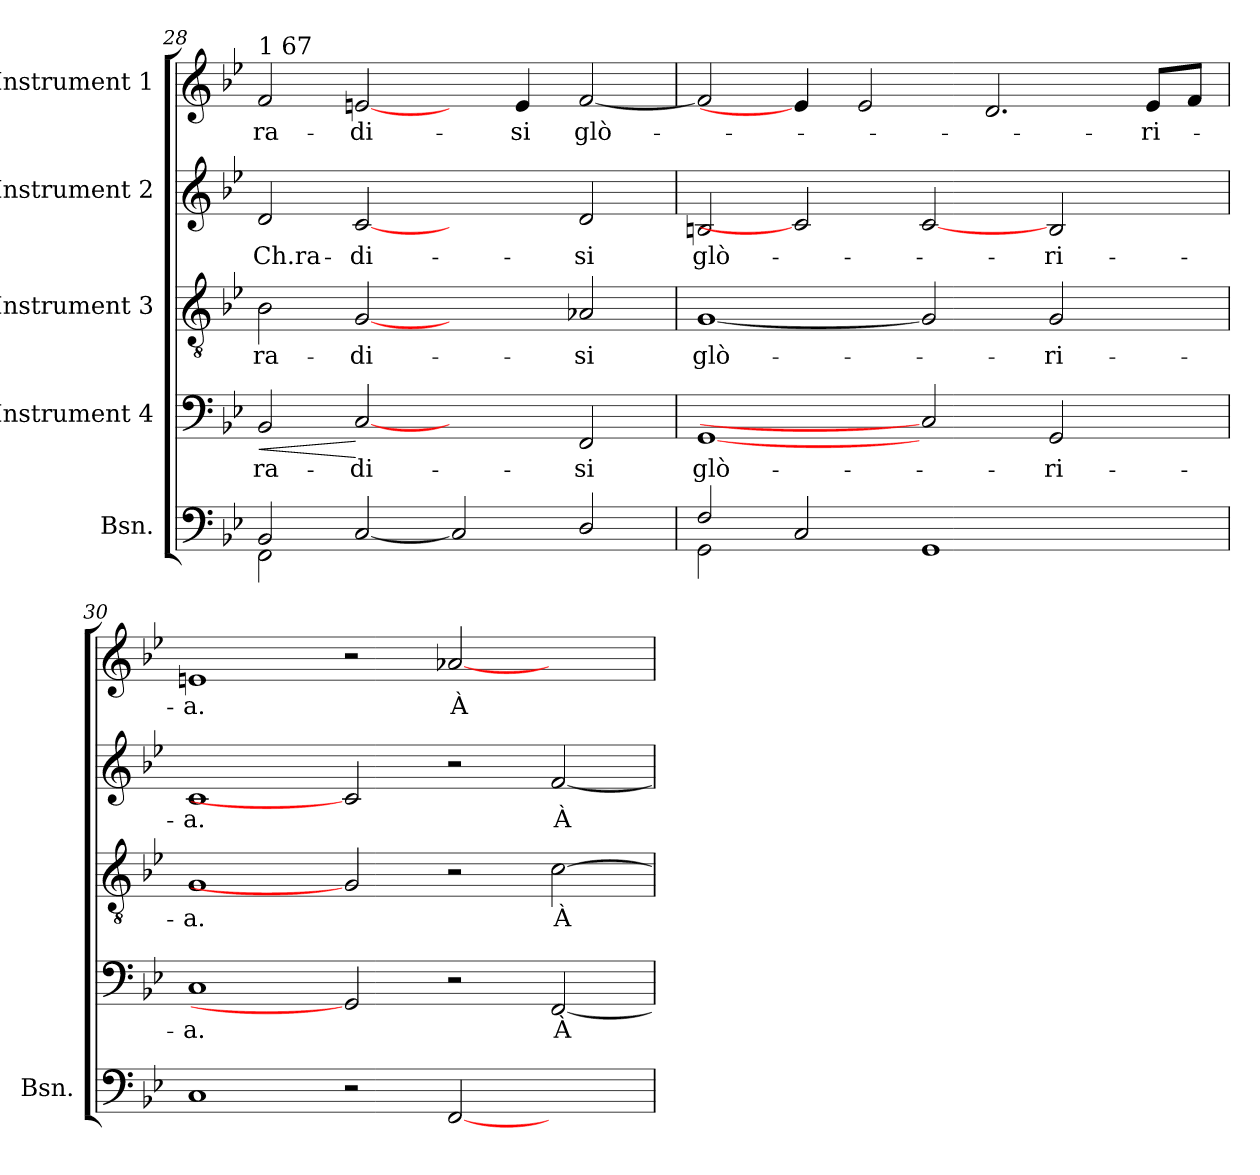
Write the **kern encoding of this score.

**kern	**kern	**text	**dynam	**kern	**text	**kern	**text	**kern	**text
*part5	*part4	*part4	*part4	*part3	*part3	*part2	*part2	*part1	*part1
*staff5	*staff4	*staff4	*staff4	*staff3	*staff3	*staff2	*staff2	*staff1	*staff1
*I"Bsn.	*I"Instrument 4	*	*	*I"Instrument 3	*	*I"Instrument 2	*	*I"Instrument 1	*
*I'Bsn.	*	*	*	*	*	*	*	*	*
!!LO:LB:g=z
*clefF4	*clefF4	*	*	*clefGv2	*	*clefG2	*	*clefG2	*
*k[b-e-]	*k[b-e-]	*	*	*k[b-e-]	*	*k[b-e-]	*	*k[b-e-]	*
*B-:	*B-:	*	*	*B-:	*	*B-:	*	*B-:	*
=28	=28	=28	=28	=28	=28	=28	=28	=28	=28
*^	*	*	*	*	*	*	*	*	*
!	!	!	!	!	!	!	!	!	!LO:TX:a:t=1 67	!
!	!	!	!LO:LY:b:cj	!LO:HP:b	!	!LO:LY:b:cj	!	!LO:LY:b:rj	!	!LO:LY:b:cj
2BB-/	2FF\	2BB-/	-ra-	<	2B-\	-ra-	2d/	-Ch.ra-	2f/	-ra-
!	!	!	!LO:LY:b:cj	!	!	!LO:LY:b:cj	!	!LO:LY:b:cj	!	!LO:LY:b:cj
[>2C/	1.ryy	[2C	-di-	[	[2G	-di-	[2c	-di-	[2en/	-di-
2C/]	.	2ryy	.	.	2ryy	.	2ryy	.	4ryy	.
!	!	!	!	!	!	!	!	!	!	!LO:LY:b:cj
.	.	.	.	.	.	.	.	.	4e/	-si
!	!	!	!LO:LY:b:cj	!	!	!LO:LY:b:cj	!	!LO:LY:b:cj	!	!LO:LY:b:cj
2D/	.	2FF/	-si	.	2A-X/	-si	2d/	-si	[<2f/	glò-
=29	=29	=29	=29	=29	=29	=29	=29	=29	=29	=29
!	!	!	!LO:LY:b:cj	!	!	!LO:LY:b:cj	!	!LO:LY:b:cj	!	!
2GG\	2F/	[1GG	glò-	.	[1G	glò-	2Bn/	glò-	2f/]	.
4ryy	2C/	.	.	.	.	.	2c]	.	4e/]	.
1.ryy	.	.	.	.	.	.	.	.	2e-/	.
.	1GG	2C]	.	.	2G]	.	[2c	.	.	.
.	.	.	.	.	.	.	.	.	2.d/	.
!	!	!	!LO:LY:b:cj	!	!	!LO:LY:b:cj	!	!LO:LY:b:cj	!	!
.	.	2GG/	-ri-	.	2G/	-ri-	2B/	-ri-	.	.
!	!	!	!	!	!	!	!	!	!	!LO:LY:b:cj
.	4ryy	4ryy	.	.	4ryy	.	4ryy	.	8e-/L	-ri-
.	.	.	.	.	.	.	.	.	8f/J	.
*v	*v	*	*	*	*	*	*	*	*	*
=30	=30	=30	=30	=30	=30	=30	=30	=30	=30
!	!	!LO:LY:b:cj	!	!	!LO:LY:b:cj	!	!LO:LY:b:cj	!	!LO:LY:b:cj
1C	1C	-a.	.	1G	-a.	1c	-a.	1en	-a.
2r	2GG]	.	.	2G]	.	2c]	.	2r	.
!	!	!	!	!	!	!	!	!	!LO:LY:b:cj
[<2FF/	2r	.	.	2r	.	2r	.	[<2a-X/	À-
!	!	!LO:LY:b:cj	!	!	!LO:LY:b:cj	!	!LO:LY:b:cj	!	!
2ryy	[<2FF/	À-	.	[>2c\	À-	[<2f/	À-	2ryy	.
=	=	=	=	=	=	=	=	=	=
*-	*-	*-	*-	*-	*-	*-	*-	*-	*-
